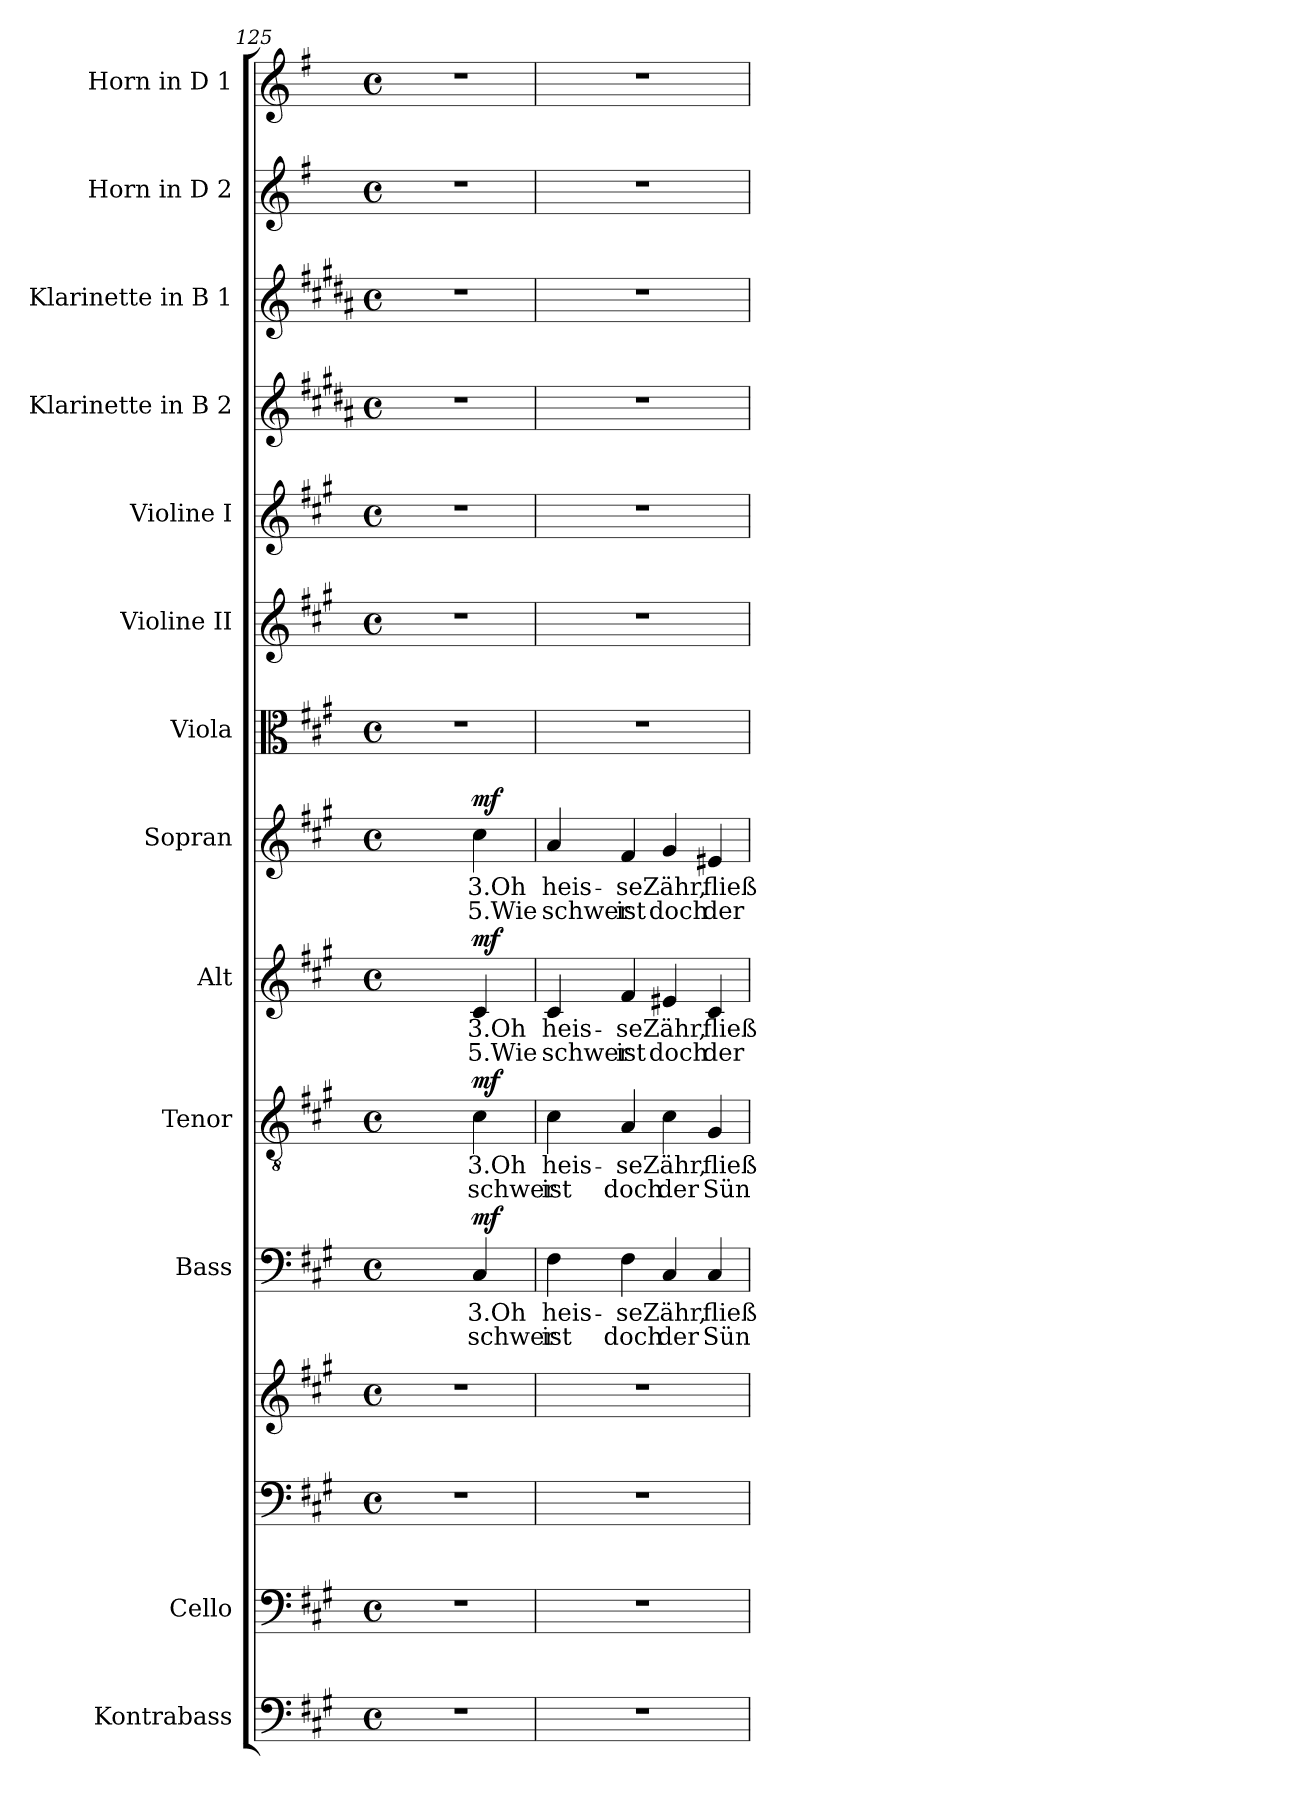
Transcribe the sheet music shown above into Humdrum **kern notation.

**kern	**kern	**kern	**kern	**kern	**text	**text	**dynam	**kern	**text	**text	**dynam	**kern	**text	**text	**dynam	**kern	**text	**text	**dynam	**kern	**kern	**kern	**kern	**kern	**kern	**kern
*part14	*part13	*part12	*part12	*part11	*part11	*part11	*part11	*part10	*part10	*part10	*part10	*part9	*part9	*part9	*part9	*part8	*part8	*part8	*part8	*part7	*part6	*part5	*part4	*part3	*part2	*part1
*staff15	*staff14	*staff13	*staff12	*staff11	*staff11	*staff11	*staff11	*staff10	*staff10	*staff10	*staff10	*staff9	*staff9	*staff9	*staff9	*staff8	*staff8	*staff8	*staff8	*staff7	*staff6	*staff5	*staff4	*staff3	*staff2	*staff1
*I"Kontrabass	*I"Cello	*	*	*I"Bass	*	*	*	*I"Tenor	*	*	*	*I"Alt	*	*	*	*I"Sopran	*	*	*	*I"Viola	*I"Violine II	*I"Violine I	*I"Klarinette in B 2	*I"Klarinette in B 1	*I"Horn in D 2	*I"Horn in D 1
*I'Kb.	*	*	*	*I'B	*	*	*	*I'T	*	*	*	*I'A	*	*	*	*I'S	*	*	*	*I'Vla.	*I'Vl. II	*I'Vl. I	*	*	*I'Hrn. 2	*I'Hrn. 1
*clefF4	*clefF4	*clefF4	*clefG2	*clefF4	*	*	*	*clefGv2	*	*	*	*clefG2	*	*	*	*clefG2	*	*	*	*clefC3	*clefG2	*clefG2	*clefG2	*clefG2	*clefG2	*clefG2
*ITrd7c12	*	*	*	*	*	*	*	*	*	*	*	*	*	*	*	*	*	*	*	*	*	*	*ITrd1c2	*ITrd1c2	*ITrd-1c-2	*ITrd-1c-2
*k[f#c#g#]	*k[f#c#g#]	*k[f#c#g#]	*k[f#c#g#]	*k[f#c#g#]	*	*	*	*k[f#c#g#]	*	*	*	*k[f#c#g#]	*	*	*	*k[f#c#g#]	*	*	*	*k[f#c#g#]	*k[f#c#g#]	*k[f#c#g#]	*k[f#c#g#]	*k[f#c#g#]	*k[f#c#g#]	*k[f#c#g#]
*A:	*A:	*A:	*A:	*A:	*	*	*	*A:	*	*	*	*A:	*	*	*	*A:	*	*	*	*A:	*A:	*A:	*A:	*A:	*A:	*A:
*M4/4	*M4/4	*M4/4	*M4/4	*M4/4	*	*	*	*M4/4	*	*	*	*M4/4	*	*	*	*M4/4	*	*	*	*M4/4	*M4/4	*M4/4	*M4/4	*M4/4	*M4/4	*M4/4
*met(c)	*met(c)	*met(c)	*met(c)	*met(c)	*	*	*	*met(c)	*	*	*	*met(c)	*	*	*	*met(c)	*	*	*	*met(c)	*met(c)	*met(c)	*met(c)	*met(c)	*met(c)	*met(c)
=125	=125	=125	=125	=125	=125	=125	=125	=125	=125	=125	=125	=125	=125	=125	=125	=125	=125	=125	=125	=125	=125	=125	=125	=125	=125	=125
1r	1r	1r	1r	2.ryy	.	.	.	2.ryy	.	.	.	2.ryy	.	.	.	2.ryy	.	.	.	1r	1r	1r	1r	1r	1r	1r
!	!	!	!	!	!LO:LY:b	!LO:LY:b	!LO:DY:a	!	!LO:LY:b	!LO:LY:b	!LO:DY:a	!	!LO:LY:b	!LO:LY:b	!LO:DY:a	!	!LO:LY:b	!LO:LY:b	!LO:DY:a	!	!	!	!	!	!	!
.	.	.	.	4C#/	3.Oh	schwer	mf	4c#\	3.Oh	schwer	mf	4c#/	3.Oh	5.Wie	mf	4cc#\	3.Oh	5.Wie	mf	.	.	.	.	.	.	.
!!LO:PB:g=z
=126	=126	=126	=126	=126	=126	=126	=126	=126	=126	=126	=126	=126	=126	=126	=126	=126	=126	=126	=126	=126	=126	=126	=126	=126	=126	=126
!	!	!	!	!	!LO:LY:b	!LO:LY:b	!	!	!LO:LY:b	!LO:LY:b	!	!	!LO:LY:b	!LO:LY:b	!	!	!LO:LY:b	!LO:LY:b	!	!	!	!	!	!	!	!
1r	1r	1r	1r	4F#\	heis-	ist	.	4c#\	heis-	ist	.	4c#/	heis-	schwer	.	4a/	heis-	schwer	.	1r	1r	1r	1r	1r	1r	1r
!	!	!	!	!	!LO:LY:b	!LO:LY:b	!	!	!LO:LY:b	!LO:LY:b	!	!	!LO:LY:b	!LO:LY:b	!	!	!LO:LY:b	!LO:LY:b	!	!	!	!	!	!	!	!
.	.	.	.	4F#\	-se	doch	.	4A/	-se	doch	.	4f#/	-se	ist	.	4f#/	-se	ist	.	.	.	.	.	.	.	.
!	!	!	!	!	!LO:LY:b	!LO:LY:b	!	!	!LO:LY:b	!LO:LY:b	!	!	!LO:LY:b	!LO:LY:b	!	!	!LO:LY:b	!LO:LY:b	!	!	!	!	!	!	!	!
.	.	.	.	4C#/	Zähr,	der	.	4c#\	Zähr,	der	.	4e#X/	Zähr,	doch	.	4g#/	Zähr,	doch	.	.	.	.	.	.	.	.
!	!	!	!	!	!LO:LY:b	!LO:LY:b	!	!	!LO:LY:b	!LO:LY:b	!	!	!LO:LY:b	!LO:LY:b	!	!	!LO:LY:b	!LO:LY:b	!	!	!	!	!	!	!	!
.	.	.	.	4C#/	fließ	Sün-	.	4G#/	fließ	Sün-	.	4c#/	fließ	der	.	4e#X/	fließ	der	.	.	.	.	.	.	.	.
=	=	=	=	=	=	=	=	=	=	=	=	=	=	=	=	=	=	=	=	=	=	=	=	=	=	=
*-	*-	*-	*-	*-	*-	*-	*-	*-	*-	*-	*-	*-	*-	*-	*-	*-	*-	*-	*-	*-	*-	*-	*-	*-	*-	*-
